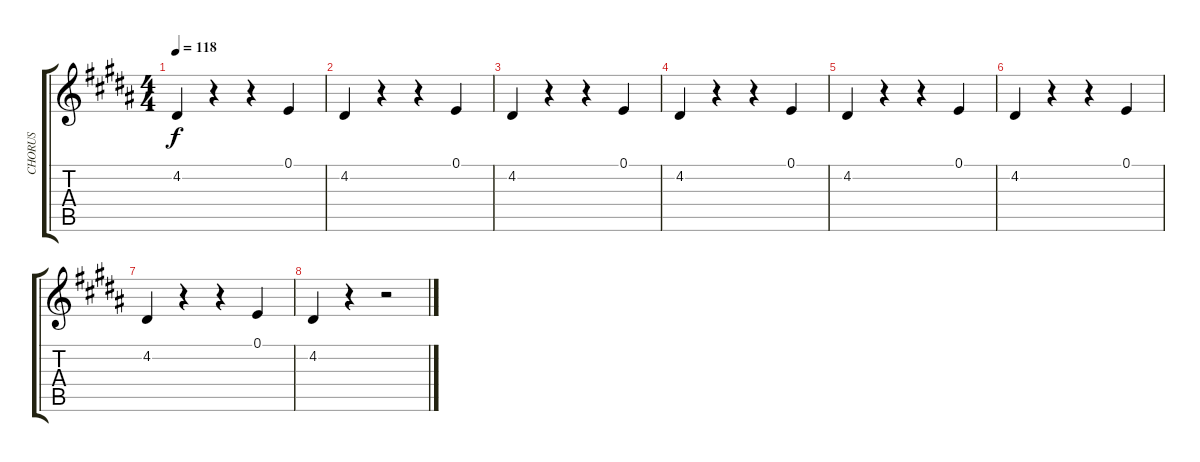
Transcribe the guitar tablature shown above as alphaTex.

\track ("CHORUS" "CHORUS") {instrument oboe}
\staff {score tabs}
\tuning (E4 B3 G3 D3 A2 E2) {hide}
\ts (4 4)
\tempo 118
\clef g2
\ks b
4.2.4{dy f} r.4 r.4 0.1.4 |
4.2.4 r.4 r.4 0.1.4 |
4.2.4 r.4 r.4 0.1.4 |
4.2.4 r.4 r.4 0.1.4 |
4.2.4 r.4 r.4 0.1.4 |
4.2.4 r.4 r.4 0.1.4 |
4.2.4 r.4 r.4 0.1.4 |
4.2.4 r.4 r.2
